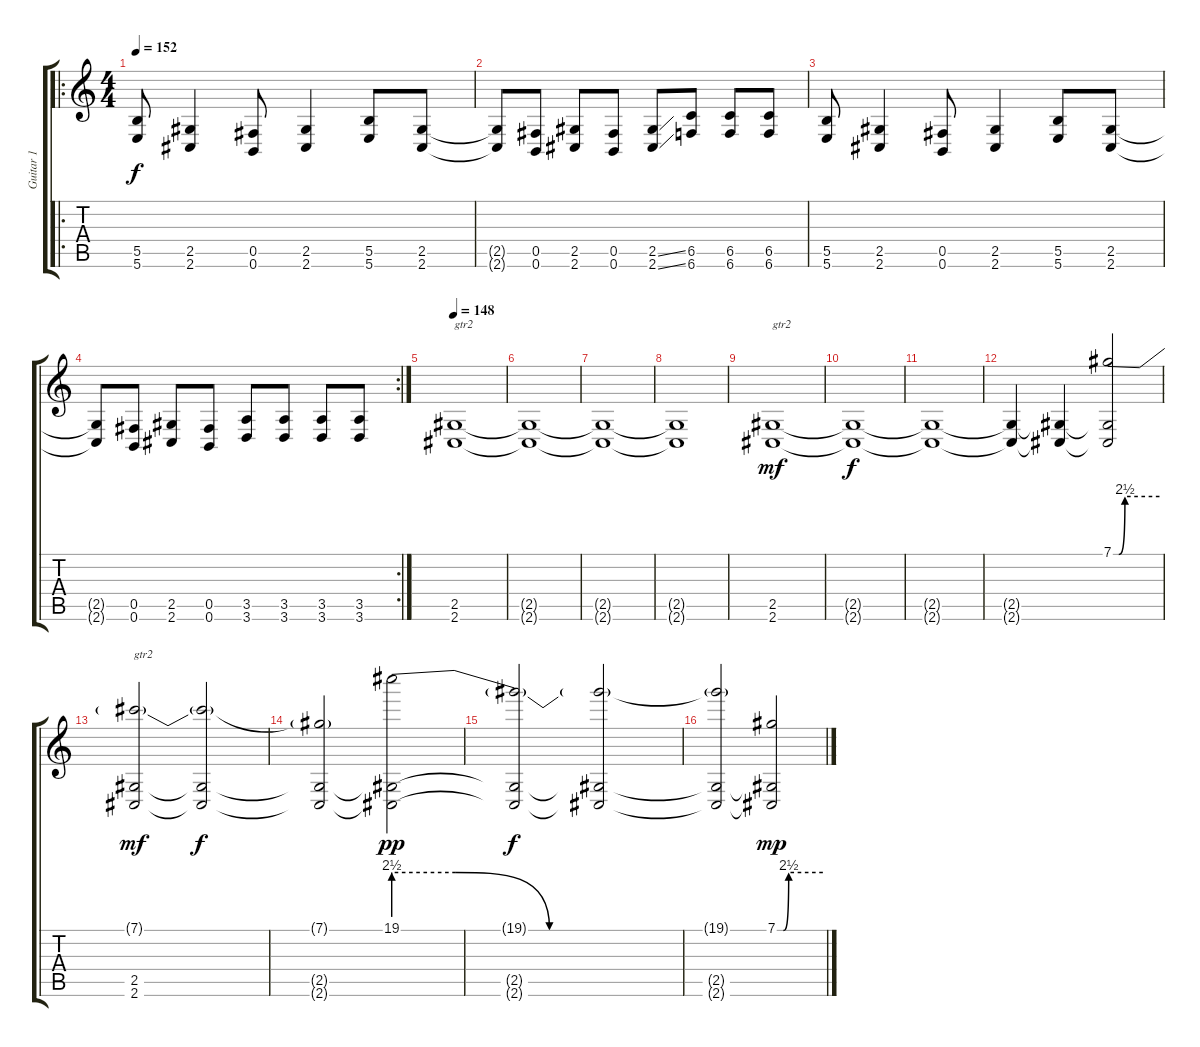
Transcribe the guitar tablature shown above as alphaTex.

\track ("Guitar 1" "Guitar 1") {instrument overdrivenguitar}
\staff {score tabs}
\tuning (Db4 Ab3 E3 B2 Gb2 B1) {hide}
\ro
\ts (4 4)
\tempo 152
\clef g2
\ks c
(5.5 5.6).8{dy f} (2.5 2.6).4 (0.5 0.6).8 (2.5 2.6).4 (5.5 5.6).8 (2.5 2.6).8 |
(2.5{t} 2.6{t}).8 (0.5 0.6).8 (2.5 2.6).8 (0.5 0.6).8 (2.5{ss} 2.6{ss}).8 (6.5 6.6).8 (6.5 6.6).8 (6.5 6.6).8 |
(5.5 5.6).8 (2.5 2.6).4 (0.5 0.6).8 (2.5 2.6).4 (5.5 5.6).8 (2.5 2.6).8 |
\rc 2
(2.5{t} 2.6{t}).8 (0.5 0.6).8 (2.5 2.6).8 (0.5 0.6).8 (3.5 3.6).8 (3.5 3.6).8 (3.5 3.6).8 (3.5 3.6).8 |
\tempo 148
(2.5 2.6).1{txt "gtr2 "} |
(2.5{t} 2.6{t}).1 |
(2.5{t} 2.6{t}).1 |
(2.5{t} 2.6{t}).1 |
(2.5 2.6).1{txt "gtr2" dy mf} |
(2.5{t} 2.6{t}).1{dy f} |
(2.5{t} 2.6{t}).1 |
(2.5{t} 2.6{t}).4 (2.5{t} 2.6{t}).4 (7.1{be (custom 0 0 7 0 15 10 60 10)} 2.5{t} 2.6{t}).2 |
(7.1{t} 2.5 2.6).2{txt "gtr2" dy mf} (7.1{t} 2.5{t} 2.6{t}).2{dy f} |
(7.1{t} 2.5{t} 2.6{t}).2 (19.1{be (custom 0 10 10 10 25 0 60 0)} 2.5{t} 2.6{t}).2{dy pp} |
(19.1{t} 2.5{t} 2.6{t}).2{dy f} (19.1{t} 2.5{t} 2.6{t}).2 |
(19.1{t} 2.5{t} 2.6{t}).2 (7.1{be (custom 0 0 8 0 15 10 60 10)} 2.5{t} 2.6{t}).2{dy mp}
